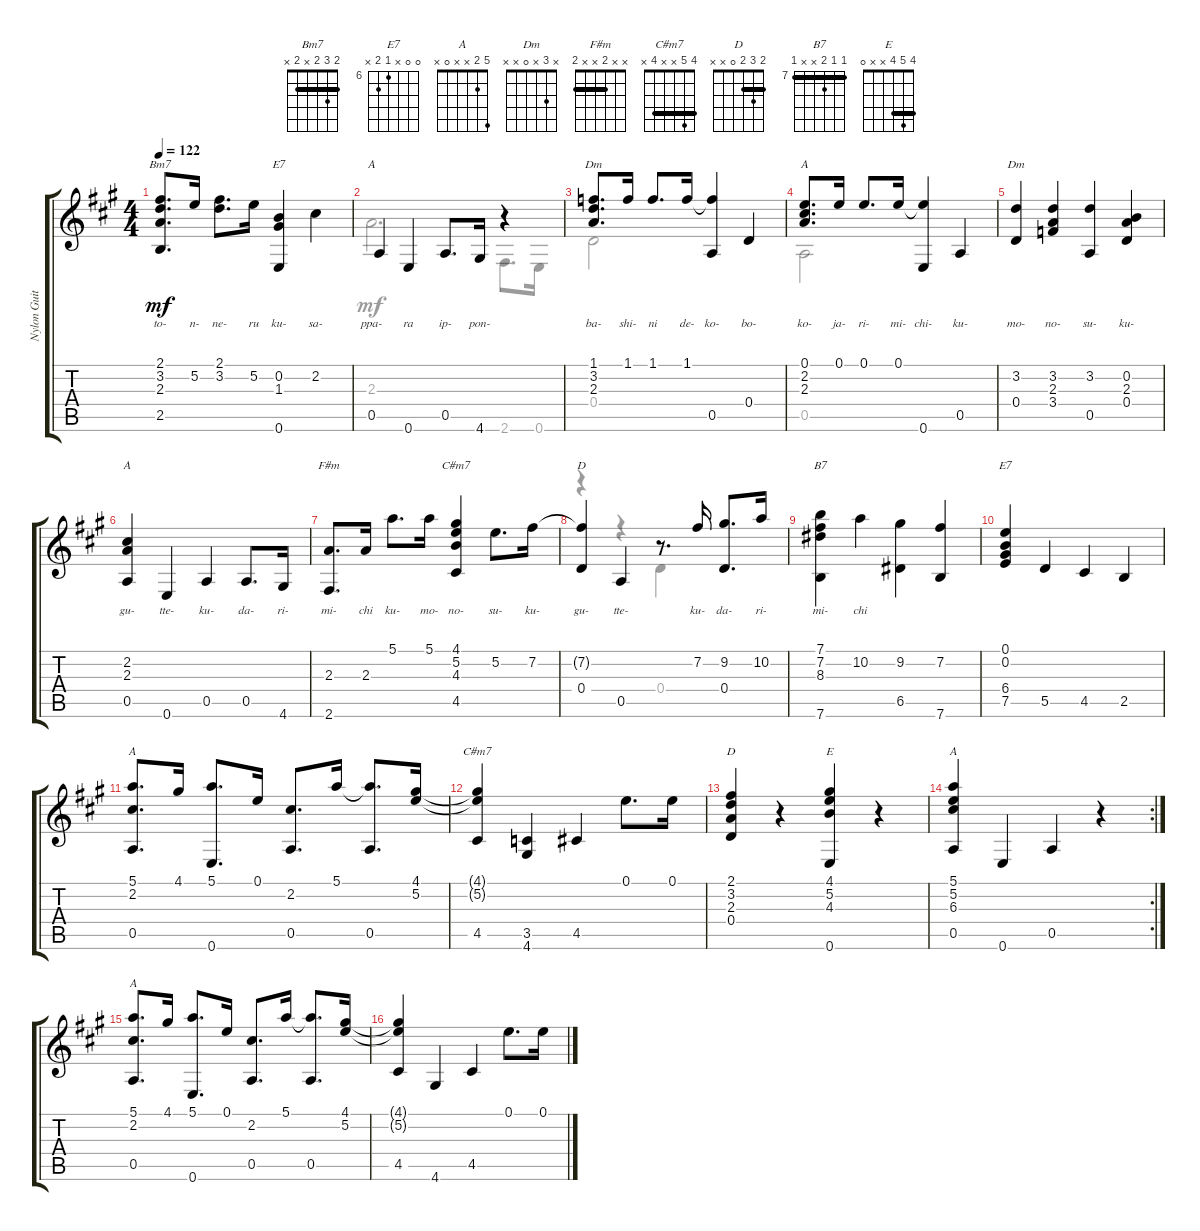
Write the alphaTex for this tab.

\track ("Nylon Guitar" "Nylon Guit") {instrument acousticguitarnylon}
\staff {score tabs}
\tuning (E4 B3 G3 D3 A2 E2) {hide}
\chord ("Bm7" 2 3 2 x 2 x) {barre 2}
\chord ("E7" x 0 1 x x 0)
\chord ("A" x x 2 x 0 x)
\chord ("Dm" 1 3 2 0 x x)
\chord ("A" 1 3 2 0 x x)
\chord ("Dm" x 3 x 0 x x)
\chord ("A" x 2 2 x 0 x) {barre 2}
\chord ("F#m" x x 2 x x 2) {barre 2}
\chord ("C#m7" 4 5 4 x 4 x) {barre 4}
\chord ("D" x 7 x 0 x x) {firstfret 7}
\chord ("B7" 7 7 8 x x 7) {firstfret 7 barre 7}
\chord ("E7" 0 0 x 6 7 x) {firstfret 6}
\chord ("A" x x x x 0 x)
\chord ("C#m7" 4 5 x x 4 x) {barre 4}
\chord ("D" 2 3 2 0 x x) {barre 2}
\chord ("E" 4 5 4 x x 0) {barre 4}
\chord ("A" 5 5 6 x 0 x) {firstfret 5 barre 5}
\chord ("A" 5 2 x x 0 x)
\voice
\ts (4 4)
\tempo 122
\clef g2
\ks a
(2.1 3.2 2.3 2.5).8{d ch "Bm7" lyrics (0 "to-") lyrics (1 "") lyrics (2 "") lyrics (3 "") lyrics (4 "") dy mf} 5.2.16{lyrics (0 "n-") lyrics (1 "") lyrics (2 "") lyrics (3 "") lyrics (4 "")} (2.1 3.2).8{d lyrics (0 "ne-") lyrics (1 "") lyrics (2 "") lyrics (3 "") lyrics (4 "")} 5.2.16{lyrics (0 "ru") lyrics (1 "") lyrics (2 "") lyrics (3 "") lyrics (4 "")} (0.2 1.3 0.6).4{ch "E7" lyrics (0 "ku-") lyrics (1 "") lyrics (2 "") lyrics (3 "") lyrics (4 "")} 2.2.4{lyrics (0 "sa-") lyrics (1 "") lyrics (2 "") lyrics (3 "") lyrics (4 "")} |
0.5.4{ch "A" lyrics (0 "ppa-") lyrics (1 "") lyrics (2 "") lyrics (3 "") lyrics (4 "")} 0.6.4{lyrics (0 "ra") lyrics (1 "") lyrics (2 "") lyrics (3 "") lyrics (4 "")} 0.5.8{d lyrics (0 "ip-") lyrics (1 "") lyrics (2 "") lyrics (3 "") lyrics (4 "")} 4.6.16{lyrics (0 "pon-") lyrics (1 "") lyrics (2 "") lyrics (3 "") lyrics (4 "")} r.4 |
\section ("" "")
(1.1 3.2 2.3).8{d ch "Dm" lyrics (0 "ba-") lyrics (1 "") lyrics (2 "") lyrics (3 "") lyrics (4 "")} 1.1.16{lyrics (0 "shi-") lyrics (1 "") lyrics (2 "") lyrics (3 "") lyrics (4 "")} 1.1.8{d lyrics (0 "ni") lyrics (1 "") lyrics (2 "") lyrics (3 "") lyrics (4 "")} 1.1.16{lyrics (0 "de-") lyrics (1 "") lyrics (2 "") lyrics (3 "") lyrics (4 "")} (1.1{t} 0.5).4{lyrics (0 "ko-") lyrics (1 "") lyrics (2 "") lyrics (3 "") lyrics (4 "")} 0.4.4{lyrics (0 "bo-") lyrics (1 "") lyrics (2 "") lyrics (3 "") lyrics (4 "")} |
(0.1 2.2 2.3).8{d ch "A" lyrics (0 "ko-") lyrics (1 "") lyrics (2 "") lyrics (3 "") lyrics (4 "")} 0.1.16{lyrics (0 "ja-") lyrics (1 "") lyrics (2 "") lyrics (3 "") lyrics (4 "")} 0.1.8{d lyrics (0 "ri-") lyrics (1 "") lyrics (2 "") lyrics (3 "") lyrics (4 "")} 0.1.16{lyrics (0 "mi-") lyrics (1 "") lyrics (2 "") lyrics (3 "") lyrics (4 "")} (0.1{t} 0.6).4{lyrics (0 "chi-") lyrics (1 "") lyrics (2 "") lyrics (3 "") lyrics (4 "")} 0.5.4{lyrics (0 "ku-") lyrics (1 "") lyrics (2 "") lyrics (3 "") lyrics (4 "")} |
(3.2 0.4).4{ch "Dm" lyrics (0 "mo-") lyrics (1 "") lyrics (2 "") lyrics (3 "") lyrics (4 "")} (3.2 2.3 3.4).4{lyrics (0 "no-") lyrics (1 "") lyrics (2 "") lyrics (3 "") lyrics (4 "")} (3.2 0.5).4{lyrics (0 "su-") lyrics (1 "") lyrics (2 "") lyrics (3 "") lyrics (4 "")} (0.2 2.3 0.4).4{lyrics (0 "ku-") lyrics (1 "") lyrics (2 "") lyrics (3 "") lyrics (4 "")} |
(2.2 2.3 0.5).4{ch "A" lyrics (0 "gu-") lyrics (1 "") lyrics (2 "") lyrics (3 "") lyrics (4 "")} 0.6.4{lyrics (0 "tte-") lyrics (1 "") lyrics (2 "") lyrics (3 "") lyrics (4 "")} 0.5.4{lyrics (0 "ku-") lyrics (1 "") lyrics (2 "") lyrics (3 "") lyrics (4 "")} 0.5.8{d lyrics (0 "da-") lyrics (1 "") lyrics (2 "") lyrics (3 "") lyrics (4 "")} 4.6.16{lyrics (0 "ri-") lyrics (1 "") lyrics (2 "") lyrics (3 "") lyrics (4 "")} |
(2.3 2.6).8{d ch "F#m" lyrics (0 "mi-") lyrics (1 "") lyrics (2 "") lyrics (3 "") lyrics (4 "")} 2.3.16{lyrics (0 "chi") lyrics (1 "") lyrics (2 "") lyrics (3 "") lyrics (4 "")} 5.1.8{d lyrics (0 "ku-") lyrics (1 "") lyrics (2 "") lyrics (3 "") lyrics (4 "")} 5.1.16{lyrics (0 "mo-") lyrics (1 "") lyrics (2 "") lyrics (3 "") lyrics (4 "")} (4.1 5.2 4.3 4.5).4{ch "C#m7" lyrics (0 "no-") lyrics (1 "") lyrics (2 "") lyrics (3 "") lyrics (4 "")} 5.2.8{d lyrics (0 "su-") lyrics (1 "") lyrics (2 "") lyrics (3 "") lyrics (4 "")} 7.2.16{lyrics (0 "ku-") lyrics (1 "") lyrics (2 "") lyrics (3 "") lyrics (4 "")} |
(7.2{t} 0.4).4{ch "D" lyrics (0 "gu-") lyrics (1 "") lyrics (2 "") lyrics (3 "") lyrics (4 "")} 0.5.4{lyrics (0 "tte-") lyrics (1 "") lyrics (2 "") lyrics (3 "") lyrics (4 "")} r.8{d} 7.2.16{lyrics (0 "ku-") lyrics (1 "") lyrics (2 "") lyrics (3 "") lyrics (4 "")} (9.2 0.4).8{d lyrics (0 "da-") lyrics (1 "") lyrics (2 "") lyrics (3 "") lyrics (4 "")} 10.2.16{lyrics (0 "ri-") lyrics (1 "") lyrics (2 "") lyrics (3 "") lyrics (4 "")} |
(7.1 7.2 8.3 7.6).4{ch "B7" lyrics (0 "mi-") lyrics (1 "") lyrics (2 "") lyrics (3 "") lyrics (4 "")} 10.2.4{lyrics (0 "chi") lyrics (1 "") lyrics (2 "") lyrics (3 "") lyrics (4 "")} (9.2 6.5).4 (7.2 7.6).4 |
(0.1 0.2 6.4 7.5).4{ch "E7"} 5.5.4 4.5.4 2.5.4 |
(5.1 2.2 0.5).8{d ch "A"} 4.1.16 (5.1 0.6).8{d} 0.1.16 (2.2 0.5).8{d} 5.1.16 (5.1{t} 0.5).8{d} (4.1 5.2).16 |
(4.1{t} 5.2{t} 4.5).4{ch "C#m7"} (3.5 4.6).4 4.5.4 0.1.8{d} 0.1.16 |
(2.1 3.2 2.3 0.4).4{ch "D"} r.4 (4.1 5.2 4.3 0.6).4{ch "E"} r.4 |
\rc 2
(5.1 5.2 6.3 0.5).4{ch "A"} 0.6.4 0.5.4 r.4 |
\section ("" "")
(5.1 2.2 0.5).8{d ch "A"} 4.1.16 (5.1 0.6).8{d} 0.1.16 (2.2 0.5).8{d} 5.1.16 (5.1{t} 0.5).8{d} (4.1 5.2).16 |
(4.1{t} 5.2{t} 4.5).4 4.6.4 4.5.4 0.1.8{d} 0.1.16
\voice
\clef g2
\ottava regular
\simile none
\ks a
|
2.3.2{d} 2.6.8{d} 0.6.16 |
0.4.2 |
0.5.2 |
|
|
|
r.4 r.4 0.4.4 |
|
|
|
|
|
|
|
